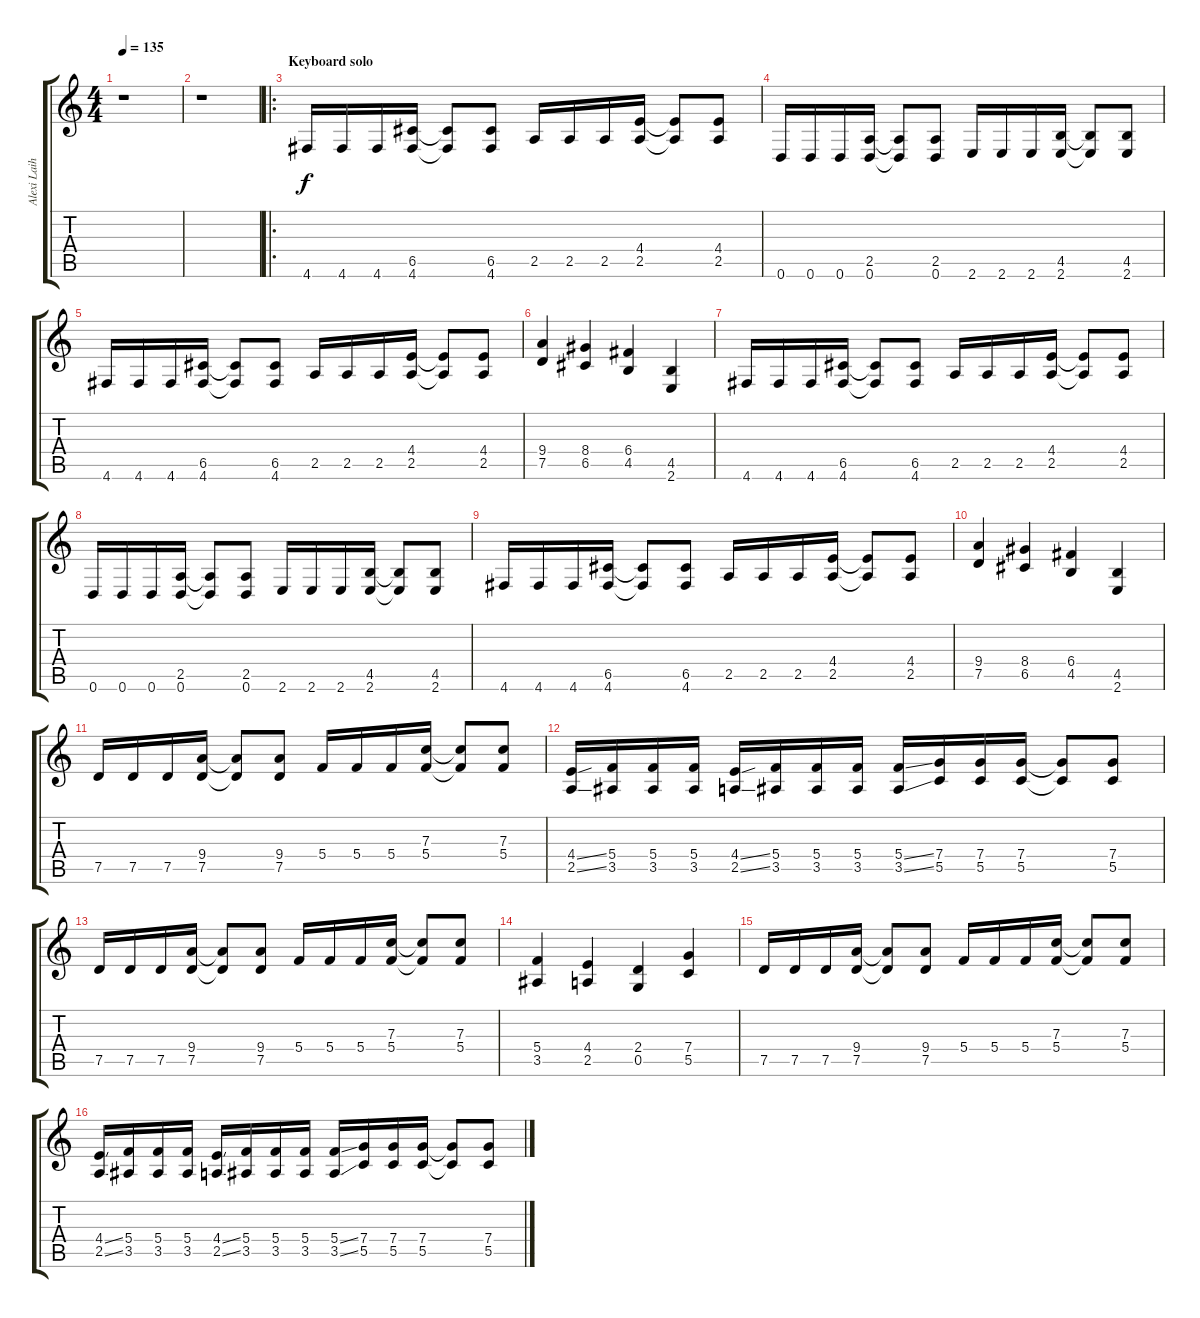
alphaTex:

\track ("Alexi Laiho" "Alexi Laih") {instrument distortionguitar}
\staff {score tabs}
\tuning (D4 A3 F3 C3 G2 D2) {hide}
\ts (4 4)
\tempo 135
\clef g2
\ks c
r.1{dy f} |
r.1 |
\ro
\section ("" "Keyboard solo")
4.6.16 4.6.16 4.6.16 (6.5 4.6).16 (6.5{t} 4.6{t}).8 (6.5 4.6).8 2.5.16 2.5.16 2.5.16 (4.4 2.5).16 (4.4{t} 2.5{t}).8 (4.4 2.5).8 |
0.6.16 0.6.16 0.6.16 (2.5 0.6).16 (2.5{t} 0.6{t}).8 (2.5 0.6).8 2.6.16 2.6.16 2.6.16 (4.5 2.6).16 (4.5{t} 2.6{t}).8 (4.5 2.6).8 |
4.6.16 4.6.16 4.6.16 (6.5 4.6).16 (6.5{t} 4.6{t}).8 (6.5 4.6).8 2.5.16 2.5.16 2.5.16 (4.4 2.5).16 (4.4{t} 2.5{t}).8 (4.4 2.5).8 |
(9.4 7.5).4 (8.4 6.5).4 (6.4 4.5).4 (4.5 2.6).4 |
4.6.16 4.6.16 4.6.16 (6.5 4.6).16 (6.5{t} 4.6{t}).8 (6.5 4.6).8 2.5.16 2.5.16 2.5.16 (4.4 2.5).16 (4.4{t} 2.5{t}).8 (4.4 2.5).8 |
0.6.16 0.6.16 0.6.16 (2.5 0.6).16 (2.5{t} 0.6{t}).8 (2.5 0.6).8 2.6.16 2.6.16 2.6.16 (4.5 2.6).16 (4.5{t} 2.6{t}).8 (4.5 2.6).8 |
4.6.16 4.6.16 4.6.16 (6.5 4.6).16 (6.5{t} 4.6{t}).8 (6.5 4.6).8 2.5.16 2.5.16 2.5.16 (4.4 2.5).16 (4.4{t} 2.5{t}).8 (4.4 2.5).8 |
(9.4 7.5).4 (8.4 6.5).4 (6.4 4.5).4 (4.5 2.6).4 |
7.5.16 7.5.16 7.5.16 (9.4 7.5).16 (9.4{t} 7.5{t}).8 (9.4 7.5).8 5.4.16 5.4.16 5.4.16 (7.3 5.4).16 (7.3{t} 5.4{t}).8 (7.3 5.4).8 |
(4.4{ss} 2.5{ss}).16 (5.4 3.5).16 (5.4 3.5).16 (5.4 3.5).16 (4.4{ss} 2.5{ss}).16 (5.4 3.5).16 (5.4 3.5).16 (5.4 3.5).16 (5.4{ss} 3.5{ss}).16 (7.4 5.5).16 (7.4 5.5).16 (7.4 5.5).16 (7.4{t} 5.5{t}).8 (7.4 5.5).8 |
7.5.16 7.5.16 7.5.16 (9.4 7.5).16 (9.4{t} 7.5{t}).8 (9.4 7.5).8 5.4.16 5.4.16 5.4.16 (7.3 5.4).16 (7.3{t} 5.4{t}).8 (7.3 5.4).8 |
(5.4 3.5).4 (4.4 2.5).4 (2.4 0.5).4 (7.4 5.5).4 |
7.5.16 7.5.16 7.5.16 (9.4 7.5).16 (9.4{t} 7.5{t}).8 (9.4 7.5).8 5.4.16 5.4.16 5.4.16 (7.3 5.4).16 (7.3{t} 5.4{t}).8 (7.3 5.4).8 |
(4.4{ss} 2.5{ss}).16 (5.4 3.5).16 (5.4 3.5).16 (5.4 3.5).16 (4.4{ss} 2.5{ss}).16 (5.4 3.5).16 (5.4 3.5).16 (5.4 3.5).16 (5.4{ss} 3.5{ss}).16 (7.4 5.5).16 (7.4 5.5).16 (7.4 5.5).16 (7.4{t} 5.5{t}).8 (7.4 5.5).8
